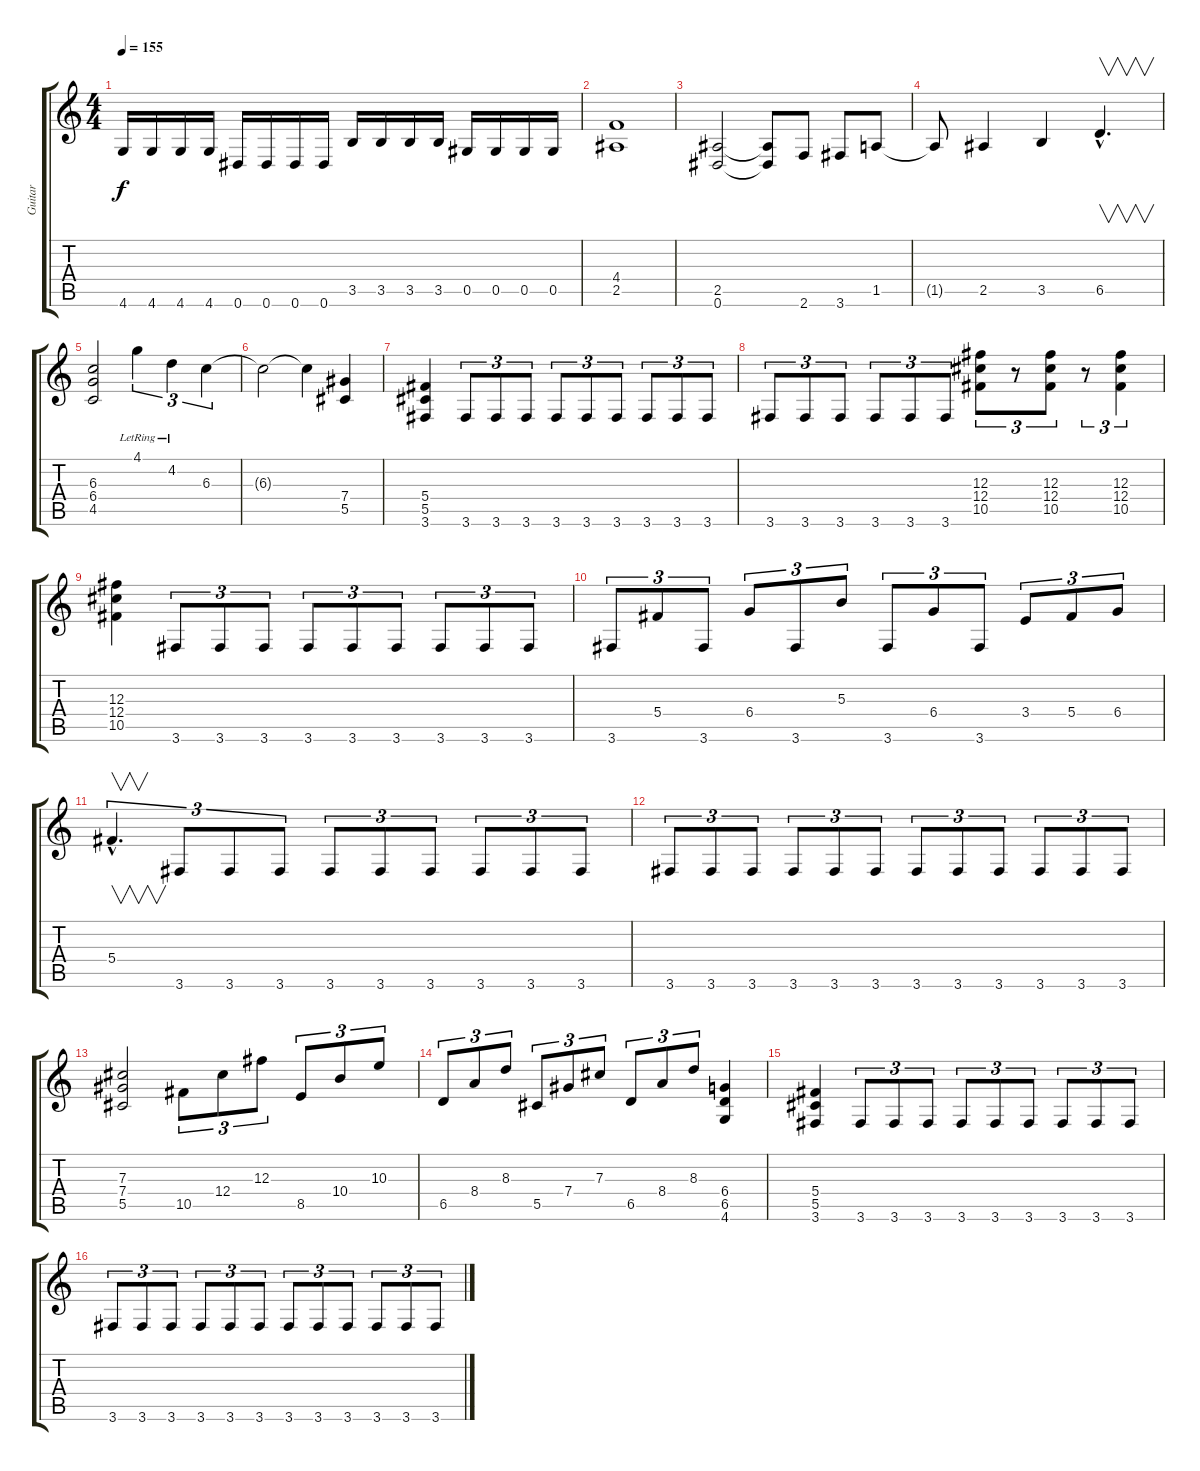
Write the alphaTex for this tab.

\track ("Guitar" "Guitar") {instrument distortionguitar}
\staff {score tabs}
\tuning (Eb4 Bb3 Gb3 Db3 Ab2 Eb2) {hide}
\ts (4 4)
\tempo 155
\clef g2
\ks c
4.6.16{dy f} 4.6.16 4.6.16 4.6.16 0.6.16 0.6.16 0.6.16 0.6.16 3.5.16 3.5.16 3.5.16 3.5.16 0.5.16 0.5.16 0.5.16 0.5.16 |
(4.4 2.5).1 |
(2.5 0.6).2 (2.5{t} 0.6{t}).8 2.6.8 3.6.8 1.5.8 |
1.5{t}.8 2.5.4 3.5.4 6.5{hac}.4{v d} |
(6.3 6.4 4.5).2 4.1{lr}.4{tu (3 2)} 4.2{lr}.4{tu (3 2)} 6.3.4{tu (3 2)} |
6.3{t}.2 6.3{t}.4 (7.4 5.5).4 |
(5.4 5.5 3.6).4 3.6.8{tu (3 2)} 3.6.8{tu (3 2)} 3.6.8{tu (3 2)} 3.6.8{tu (3 2)} 3.6.8{tu (3 2)} 3.6.8{tu (3 2)} 3.6.8{tu (3 2)} 3.6.8{tu (3 2)} 3.6.8{tu (3 2)} |
3.6.8{tu (3 2)} 3.6.8{tu (3 2)} 3.6.8{tu (3 2)} 3.6.8{tu (3 2)} 3.6.8{tu (3 2)} 3.6.8{tu (3 2)} (12.3 12.4 10.5).8{tu (3 2)} r.8{tu (3 2)} (12.3 12.4 10.5).8{tu (3 2)} r.8{tu (3 2)} (12.3 12.4 10.5).4{tu (3 2)} |
(12.3 12.4 10.5).4 3.6.8{tu (3 2)} 3.6.8{tu (3 2)} 3.6.8{tu (3 2)} 3.6.8{tu (3 2)} 3.6.8{tu (3 2)} 3.6.8{tu (3 2)} 3.6.8{tu (3 2)} 3.6.8{tu (3 2)} 3.6.8{tu (3 2)} |
3.6.8{tu (3 2)} 5.4.8{tu (3 2)} 3.6.8{tu (3 2)} 6.4.8{tu (3 2)} 3.6.8{tu (3 2)} 5.3.8{tu (3 2)} 3.6.8{tu (3 2)} 6.4.8{tu (3 2)} 3.6.8{tu (3 2)} 3.4.8{tu (3 2)} 5.4.8{tu (3 2)} 6.4.8{tu (3 2)} |
5.4{hac}.4{v d tu (3 2)} 3.6.8{tu (3 2)} 3.6.8{tu (3 2)} 3.6.8{tu (3 2)} 3.6.8{tu (3 2)} 3.6.8{tu (3 2)} 3.6.8{tu (3 2)} 3.6.8{tu (3 2)} 3.6.8{tu (3 2)} 3.6.8{tu (3 2)} |
3.6.8{tu (3 2)} 3.6.8{tu (3 2)} 3.6.8{tu (3 2)} 3.6.8{tu (3 2)} 3.6.8{tu (3 2)} 3.6.8{tu (3 2)} 3.6.8{tu (3 2)} 3.6.8{tu (3 2)} 3.6.8{tu (3 2)} 3.6.8{tu (3 2)} 3.6.8{tu (3 2)} 3.6.8{tu (3 2)} |
(7.3 7.4 5.5).2 10.5.8{tu (3 2)} 12.4.8{tu (3 2)} 12.3.8{tu (3 2)} 8.5.8{tu (3 2)} 10.4.8{tu (3 2)} 10.3.8{tu (3 2)} |
6.5.8{tu (3 2)} 8.4.8{tu (3 2)} 8.3.8{tu (3 2)} 5.5.8{tu (3 2)} 7.4.8{tu (3 2)} 7.3.8{tu (3 2)} 6.5.8{tu (3 2)} 8.4.8{tu (3 2)} 8.3.8{tu (3 2)} (6.4 6.5 4.6).4 |
(5.4 5.5 3.6).4 3.6.8{tu (3 2)} 3.6.8{tu (3 2)} 3.6.8{tu (3 2)} 3.6.8{tu (3 2)} 3.6.8{tu (3 2)} 3.6.8{tu (3 2)} 3.6.8{tu (3 2)} 3.6.8{tu (3 2)} 3.6.8{tu (3 2)} |
3.6.8{tu (3 2)} 3.6.8{tu (3 2)} 3.6.8{tu (3 2)} 3.6.8{tu (3 2)} 3.6.8{tu (3 2)} 3.6.8{tu (3 2)} 3.6.8{tu (3 2)} 3.6.8{tu (3 2)} 3.6.8{tu (3 2)} 3.6.8{tu (3 2)} 3.6.8{tu (3 2)} 3.6.8{tu (3 2)}
